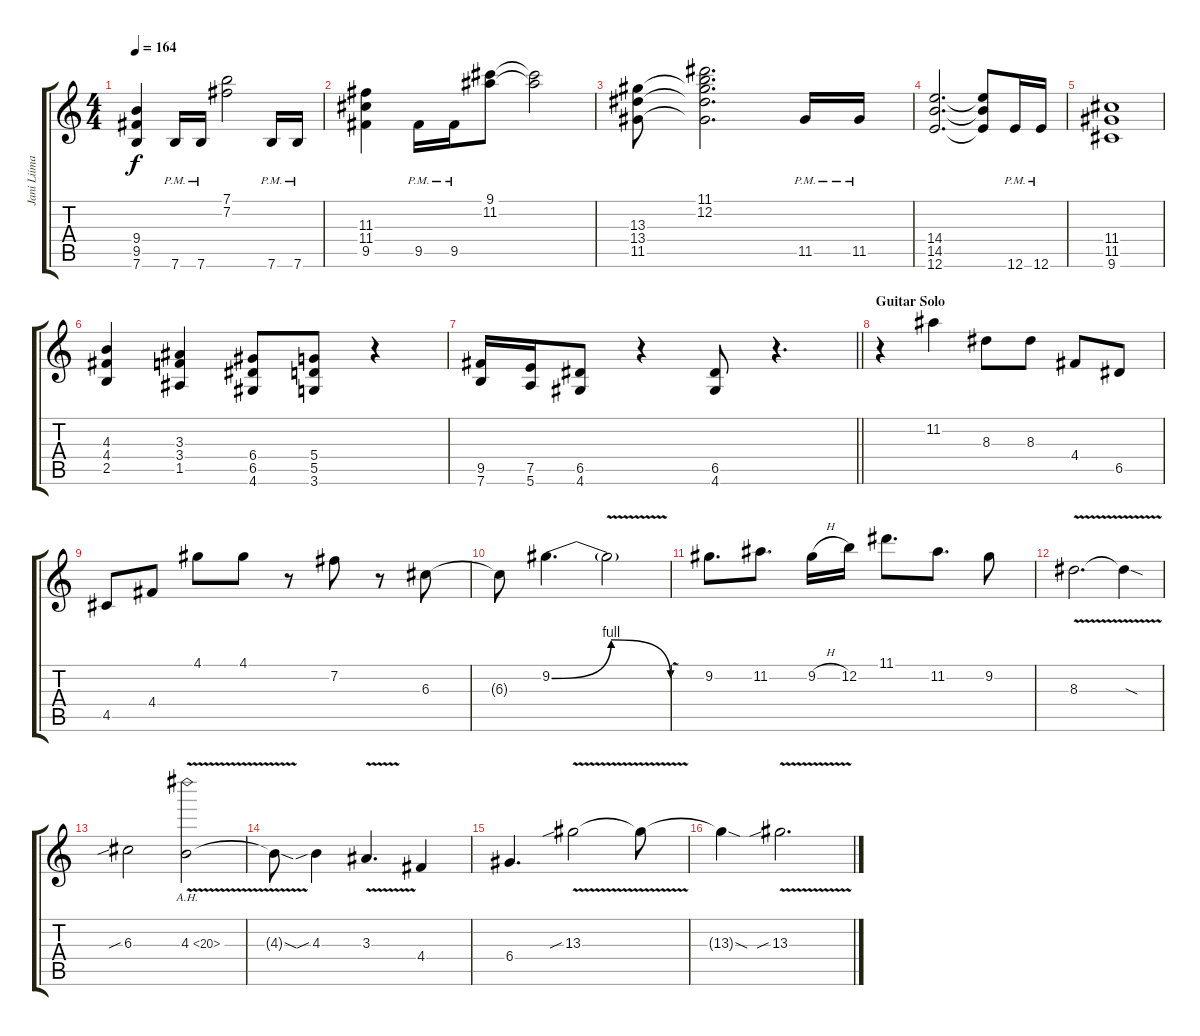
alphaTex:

\track ("Jani Liimatainen" "Jani Liima") {instrument distortionguitar}
\staff {score tabs}
\tuning (E4 B3 G3 D3 A2 E2) {hide}
\ts (4 4)
\tempo 164
\clef g2
\ks c
(9.4 9.5 7.6).4{dy f} 7.6{pm}.16 7.6{pm}.16 (7.1 7.2).2 7.6{pm}.16 7.6{pm}.16 |
(11.3 11.4 9.5).4 9.5{pm}.16 9.5{pm}.16 (9.1 11.2).8 (9.1{t} 11.2{t}).2 |
(13.3 13.4 11.5).8 (11.1 12.2 13.3{t} 13.4{t} 11.5{t}).2{d} 11.5{pm}.16 11.5{pm}.16 |
(14.4 14.5 12.6).2{d} (14.4{t} 14.5{t} 12.6{t}).8 12.6{pm}.16 12.6{pm}.16 |
(11.4 11.5 9.6).1 |
(4.3 4.4 2.5).4 (3.3 3.4 1.5).4 (6.4 6.5 4.6).8 (5.4 5.5 3.6).8 r.4 |
\barLineRight lightlight
(9.5 7.6).16 (7.5 5.6).16 (6.5 4.6).8 r.4 (6.5 4.6).8 r.4{d} |
\section ("" "Guitar Solo")
r.4{balance 8 instrument distortionguitar} 11.2.4 8.3.8 8.3.8 4.4.8 6.5.8 |
4.5.8 4.4.8 4.1.8 4.1.8 r.8 7.2.8 r.8 6.3.8 |
6.3{t}.8 9.2{be (bendrelease 0 0 30 4 30 4 60 0)}.4{d} 9.2{v t}.2 |
9.2.8{d} 11.2.8{d} 9.2{h}.16 12.2.16 11.1.8{d} 11.2.8{d} 9.2.8 |
8.3{v}.2{d} 8.3{sod t}.4 |
6.3{sib}.2 4.3{ah 16 v}.2 |
4.3{sod t}.8 4.3{sib}.4 3.3{v}.4{d} 4.4.4 |
6.4.4{d} 13.3{v sib}.2 13.3{t}.8 |
13.3{sod t}.4 13.3{v sib}.2{d}
